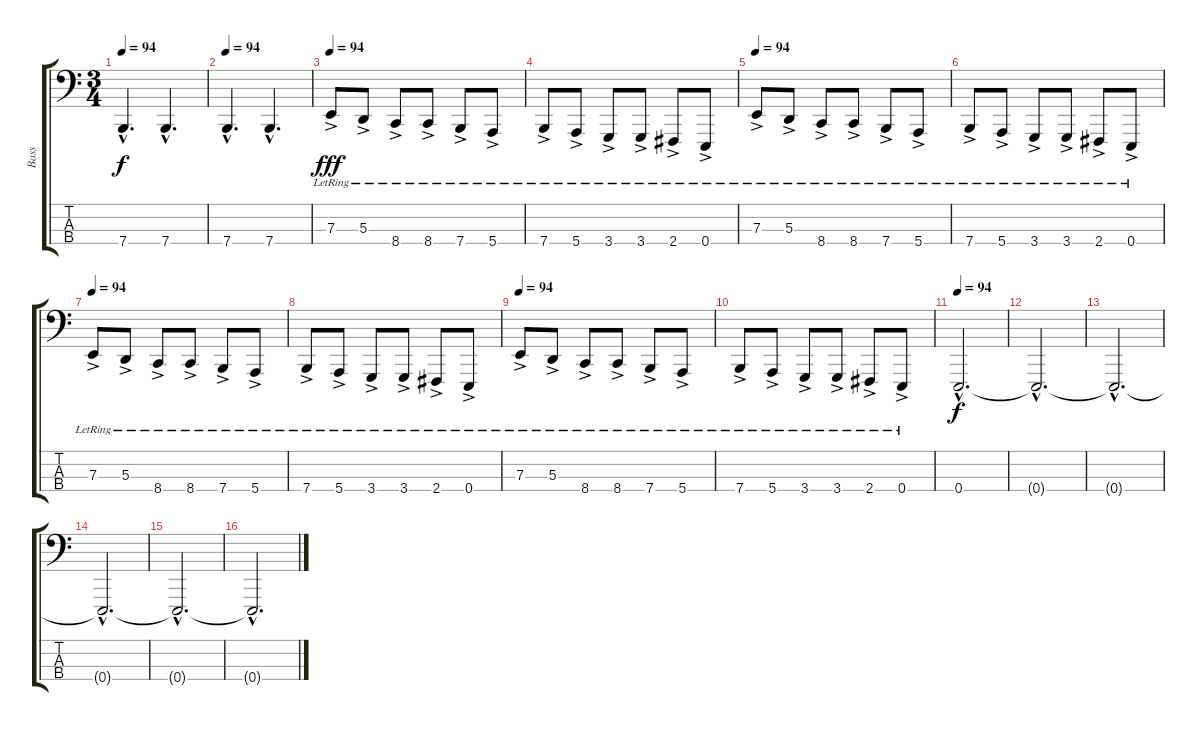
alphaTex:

\track ("Bass" "Bass") {instrument cello}
\staff {score tabs}
\tuning (G2 D2 A1 E1) {hide}
\ts (3 4)
\tempo 94
\clef f4
\ks c
7.4{hac}.4{d dy f} 7.4{hac}.4{d} |
\tempo 94
7.4{hac}.4{d} 7.4{hac}.4{d} |
\tempo 94
7.3{ac lr}.8{dy fff volume 16 instrument acousticgrandpiano} 5.3{ac lr}.8 8.4{ac lr}.8 8.4{ac lr}.8 7.4{ac lr}.8 5.4{ac lr}.8 |
7.4{ac lr}.8 5.4{ac lr}.8 3.4{ac lr}.8 3.4{ac lr}.8 2.4{ac lr}.8 0.4{ac lr}.8 |
\tempo 94
7.3{ac lr}.8{volume 16 instrument acousticgrandpiano} 5.3{ac lr}.8 8.4{ac lr}.8 8.4{ac lr}.8 7.4{ac lr}.8 5.4{ac lr}.8 |
7.4{ac lr}.8 5.4{ac lr}.8 3.4{ac lr}.8 3.4{ac lr}.8 2.4{ac lr}.8 0.4{ac lr}.8 |
\tempo 94
7.3{ac lr}.8{volume 16 instrument acousticgrandpiano} 5.3{ac lr}.8 8.4{ac lr}.8 8.4{ac lr}.8 7.4{ac lr}.8 5.4{ac lr}.8 |
7.4{ac lr}.8 5.4{ac lr}.8 3.4{ac lr}.8 3.4{ac lr}.8 2.4{ac lr}.8 0.4{ac lr}.8 |
\tempo 94
7.3{ac lr}.8{volume 16 instrument acousticgrandpiano} 5.3{ac lr}.8 8.4{ac lr}.8 8.4{ac lr}.8 7.4{ac lr}.8 5.4{ac lr}.8 |
7.4{ac lr}.8 5.4{ac lr}.8 3.4{ac lr}.8 3.4{ac lr}.8 2.4{ac lr}.8 0.4{ac lr}.8 |
\tempo 94
0.4{hac}.2{d dy f volume 14 instrument cello} |
0.4{hac t}.2{d} |
0.4{hac t}.2{d} |
0.4{hac t}.2{d} |
0.4{hac t}.2{d} |
0.4{hac t}.2{d}
